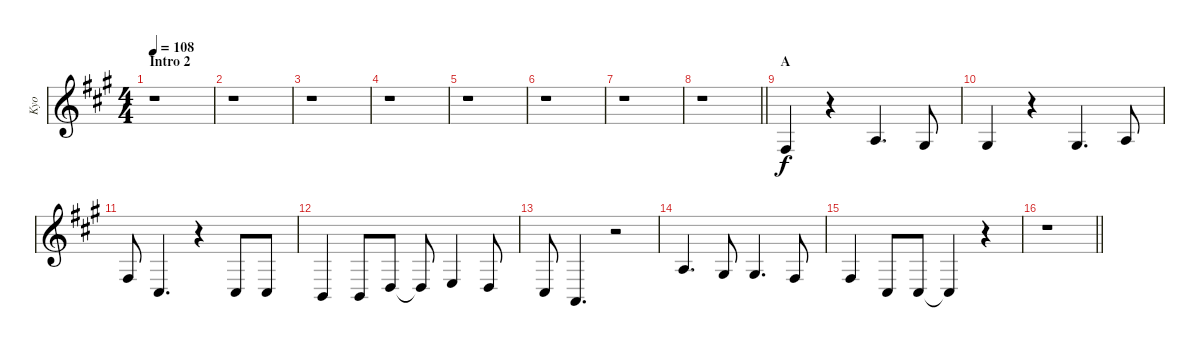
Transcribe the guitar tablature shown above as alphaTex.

\track ("Kyo" "Kyo") {instrument synthvoice}
\staff {score}
\tuning (Eb4 Bb3 Gb3 Db3 Ab2 Db2) {hide}
\ts (4 4)
\section ("" "Intro 2")
\tempo 108
\clef g2
\ks f#minor
r.1{dy f} |
r.1 |
r.1 |
r.1 |
r.1 |
r.1 |
r.1 |
\barLineRight lightlight
r.1 |
\section ("" "A")
5.4.4 r.4 8.4.4{d} 7.4.8 |
7.4.4 r.4 7.4.4{d} 8.4.8 |
5.4.8 0.4.4{d} r.4 0.4.8 0.4.8 |
3.5.4 3.5.8 6.5.8 6.5{t}.8 8.5.4 6.5.8 |
5.5.8 1.5.4{d} r.2 |
8.4.4{d} 7.4.8 7.4.4{d} 5.4.8 |
5.4.4 0.4.8 0.4.8 0.4{t}.4 r.4 |
\barLineRight lightlight
r.1
